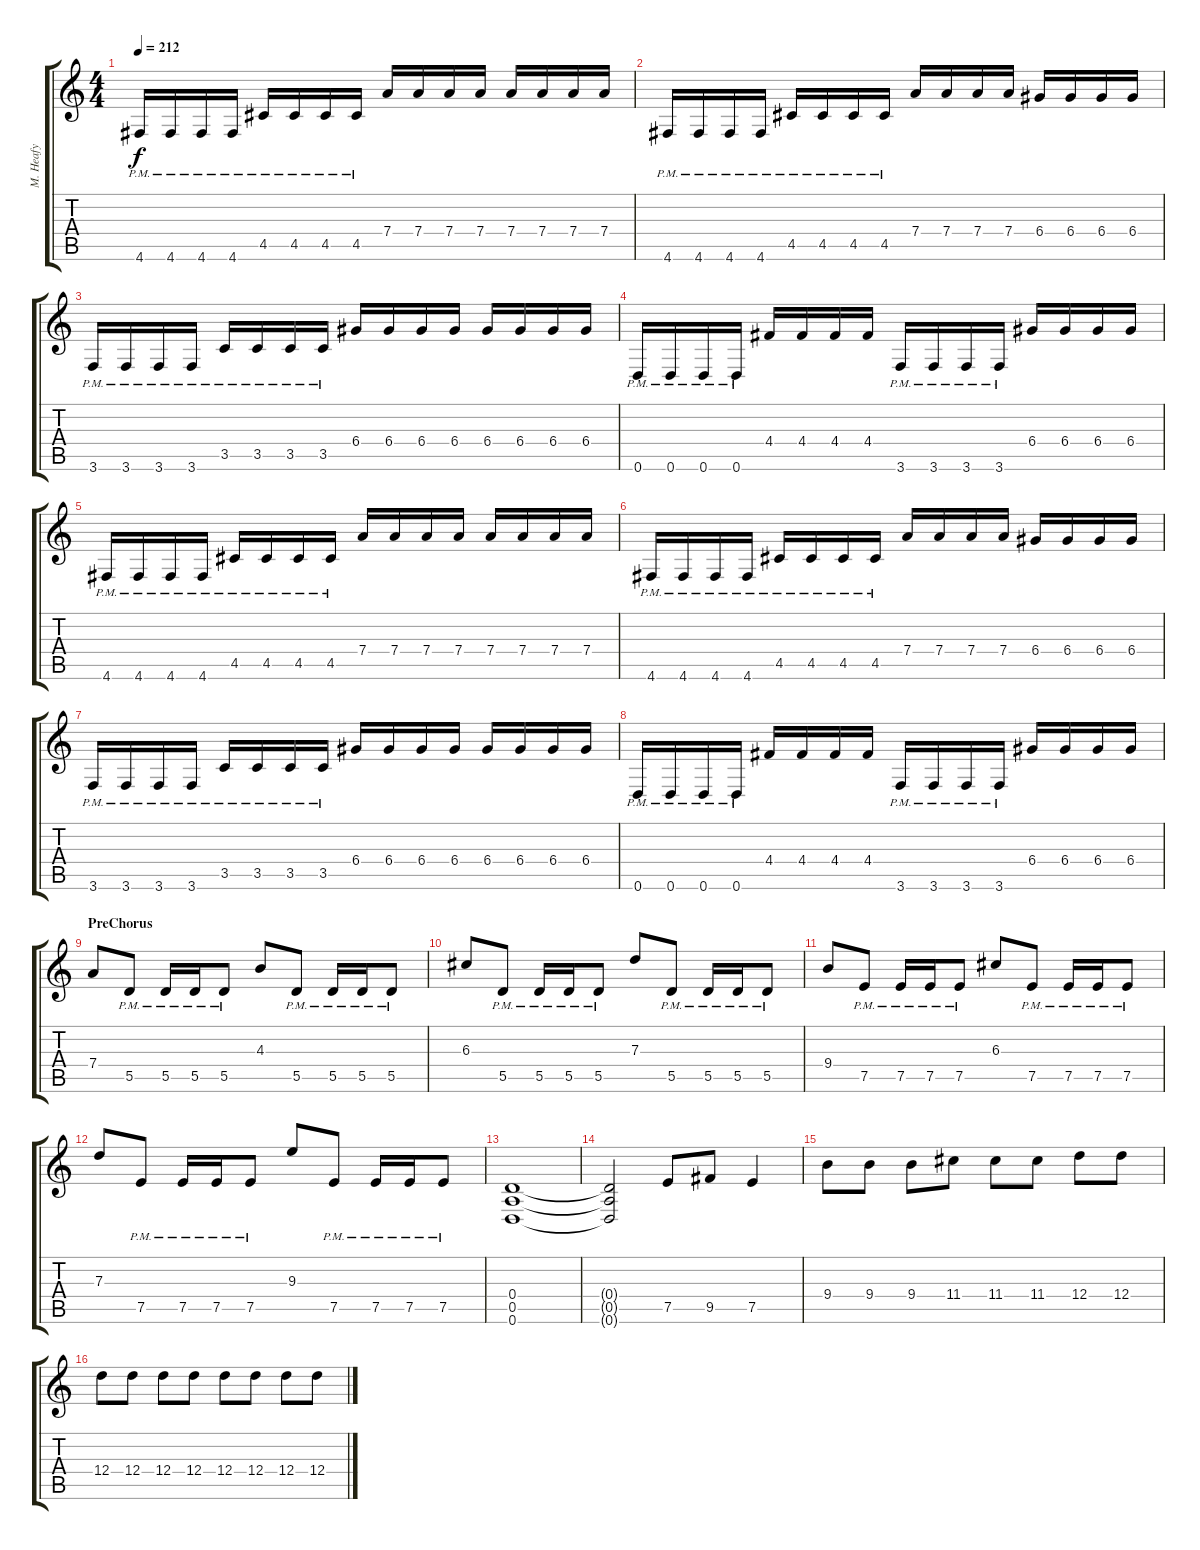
\track ("M. Heafy" "M. Heafy") {instrument overdrivenguitar}
\staff {score tabs}
\tuning (E4 B3 G3 D3 A2 D2) {hide}
\ts (4 4)
\tempo 212
\clef g2
\ks c
4.6{pm}.16{dy f} 4.6{pm}.16 4.6{pm}.16 4.6{pm}.16 4.5{pm}.16 4.5{pm}.16 4.5{pm}.16 4.5{pm}.16 7.4.16 7.4.16 7.4.16 7.4.16 7.4.16 7.4.16 7.4.16 7.4.16 |
4.6{pm}.16 4.6{pm}.16 4.6{pm}.16 4.6{pm}.16 4.5{pm}.16 4.5{pm}.16 4.5{pm}.16 4.5{pm}.16 7.4.16 7.4.16 7.4.16 7.4.16 6.4.16 6.4.16 6.4.16 6.4.16 |
3.6{pm}.16 3.6{pm}.16 3.6{pm}.16 3.6{pm}.16 3.5{pm}.16 3.5{pm}.16 3.5{pm}.16 3.5{pm}.16 6.4.16 6.4.16 6.4.16 6.4.16 6.4.16 6.4.16 6.4.16 6.4.16 |
0.6{pm}.16 0.6{pm}.16 0.6{pm}.16 0.6{pm}.16 4.4.16 4.4.16 4.4.16 4.4.16 3.6{pm}.16 3.6{pm}.16 3.6{pm}.16 3.6{pm}.16 6.4.16 6.4.16 6.4.16 6.4.16 |
4.6{pm}.16 4.6{pm}.16 4.6{pm}.16 4.6{pm}.16 4.5{pm}.16 4.5{pm}.16 4.5{pm}.16 4.5{pm}.16 7.4.16 7.4.16 7.4.16 7.4.16 7.4.16 7.4.16 7.4.16 7.4.16 |
4.6{pm}.16 4.6{pm}.16 4.6{pm}.16 4.6{pm}.16 4.5{pm}.16 4.5{pm}.16 4.5{pm}.16 4.5{pm}.16 7.4.16 7.4.16 7.4.16 7.4.16 6.4.16 6.4.16 6.4.16 6.4.16 |
3.6{pm}.16 3.6{pm}.16 3.6{pm}.16 3.6{pm}.16 3.5{pm}.16 3.5{pm}.16 3.5{pm}.16 3.5{pm}.16 6.4.16 6.4.16 6.4.16 6.4.16 6.4.16 6.4.16 6.4.16 6.4.16 |
0.6{pm}.16 0.6{pm}.16 0.6{pm}.16 0.6{pm}.16 4.4.16 4.4.16 4.4.16 4.4.16 3.6{pm}.16 3.6{pm}.16 3.6{pm}.16 3.6{pm}.16 6.4.16 6.4.16 6.4.16 6.4.16 |
\section ("" "PreChorus")
7.4.8 5.5{pm}.8 5.5{pm}.16 5.5{pm}.16 5.5{pm}.8 4.3.8 5.5{pm}.8 5.5{pm}.16 5.5{pm}.16 5.5{pm}.8 |
6.3.8 5.5{pm}.8 5.5{pm}.16 5.5{pm}.16 5.5{pm}.8 7.3.8 5.5{pm}.8 5.5{pm}.16 5.5{pm}.16 5.5{pm}.8 |
9.4.8 7.5{pm}.8 7.5{pm}.16 7.5{pm}.16 7.5{pm}.8 6.3.8 7.5{pm}.8 7.5{pm}.16 7.5{pm}.16 7.5{pm}.8 |
7.3.8 7.5{pm}.8 7.5{pm}.16 7.5{pm}.16 7.5{pm}.8 9.3.8 7.5{pm}.8 7.5{pm}.16 7.5{pm}.16 7.5{pm}.8 |
(0.4 0.5 0.6).1 |
(0.4{t} 0.5{t} 0.6{t}).2 7.5.8 9.5.8 7.5.4 |
9.4.8 9.4.8 9.4.8 11.4.8 11.4.8 11.4.8 12.4.8 12.4.8 |
12.4.8 12.4.8 12.4.8 12.4.8 12.4.8 12.4.8 12.4.8 12.4.8
